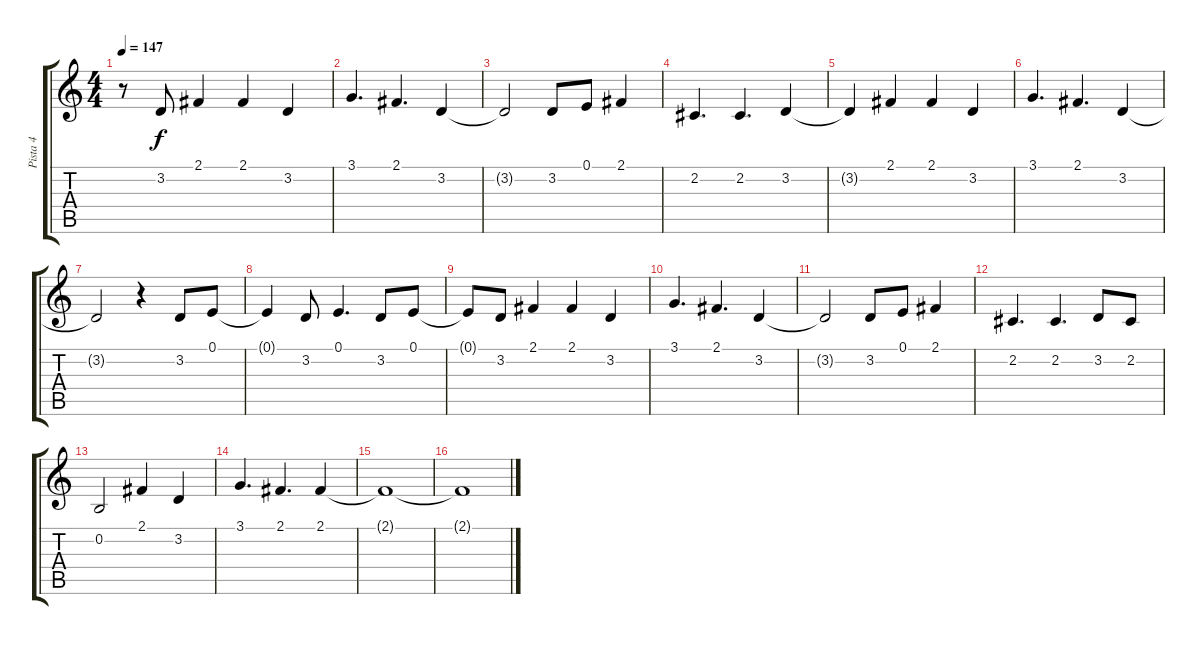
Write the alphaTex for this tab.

\track ("Pista 4" "Pista 4") {instrument altosax}
\staff {score tabs}
\tuning (E4 B3 G3 D3 A2 E2) {hide}
\ts (4 4)
\tempo 147
\clef g2
\ks c
r.8{dy f} 3.2.8 2.1.4 2.1.4 3.2.4 |
3.1.4{d} 2.1.4{d} 3.2.4 |
3.2{t}.2 3.2.8 0.1.8 2.1.4 |
2.2.4{d} 2.2.4{d} 3.2.4 |
3.2{t}.4 2.1.4 2.1.4 3.2.4 |
3.1.4{d} 2.1.4{d} 3.2.4 |
3.2{t}.2 r.4 3.2.8 0.1.8 |
0.1{t}.4 3.2.8 0.1.4{d} 3.2.8 0.1.8 |
0.1{t}.8 3.2.8 2.1.4 2.1.4 3.2.4 |
3.1.4{d} 2.1.4{d} 3.2.4 |
3.2{t}.2 3.2.8 0.1.8 2.1.4 |
2.2.4{d} 2.2.4{d} 3.2.8 2.2.8 |
0.2.2 2.1.4 3.2.4 |
3.1.4{d} 2.1.4{d} 2.1.4 |
2.1{t}.1 |
2.1{t}.1
